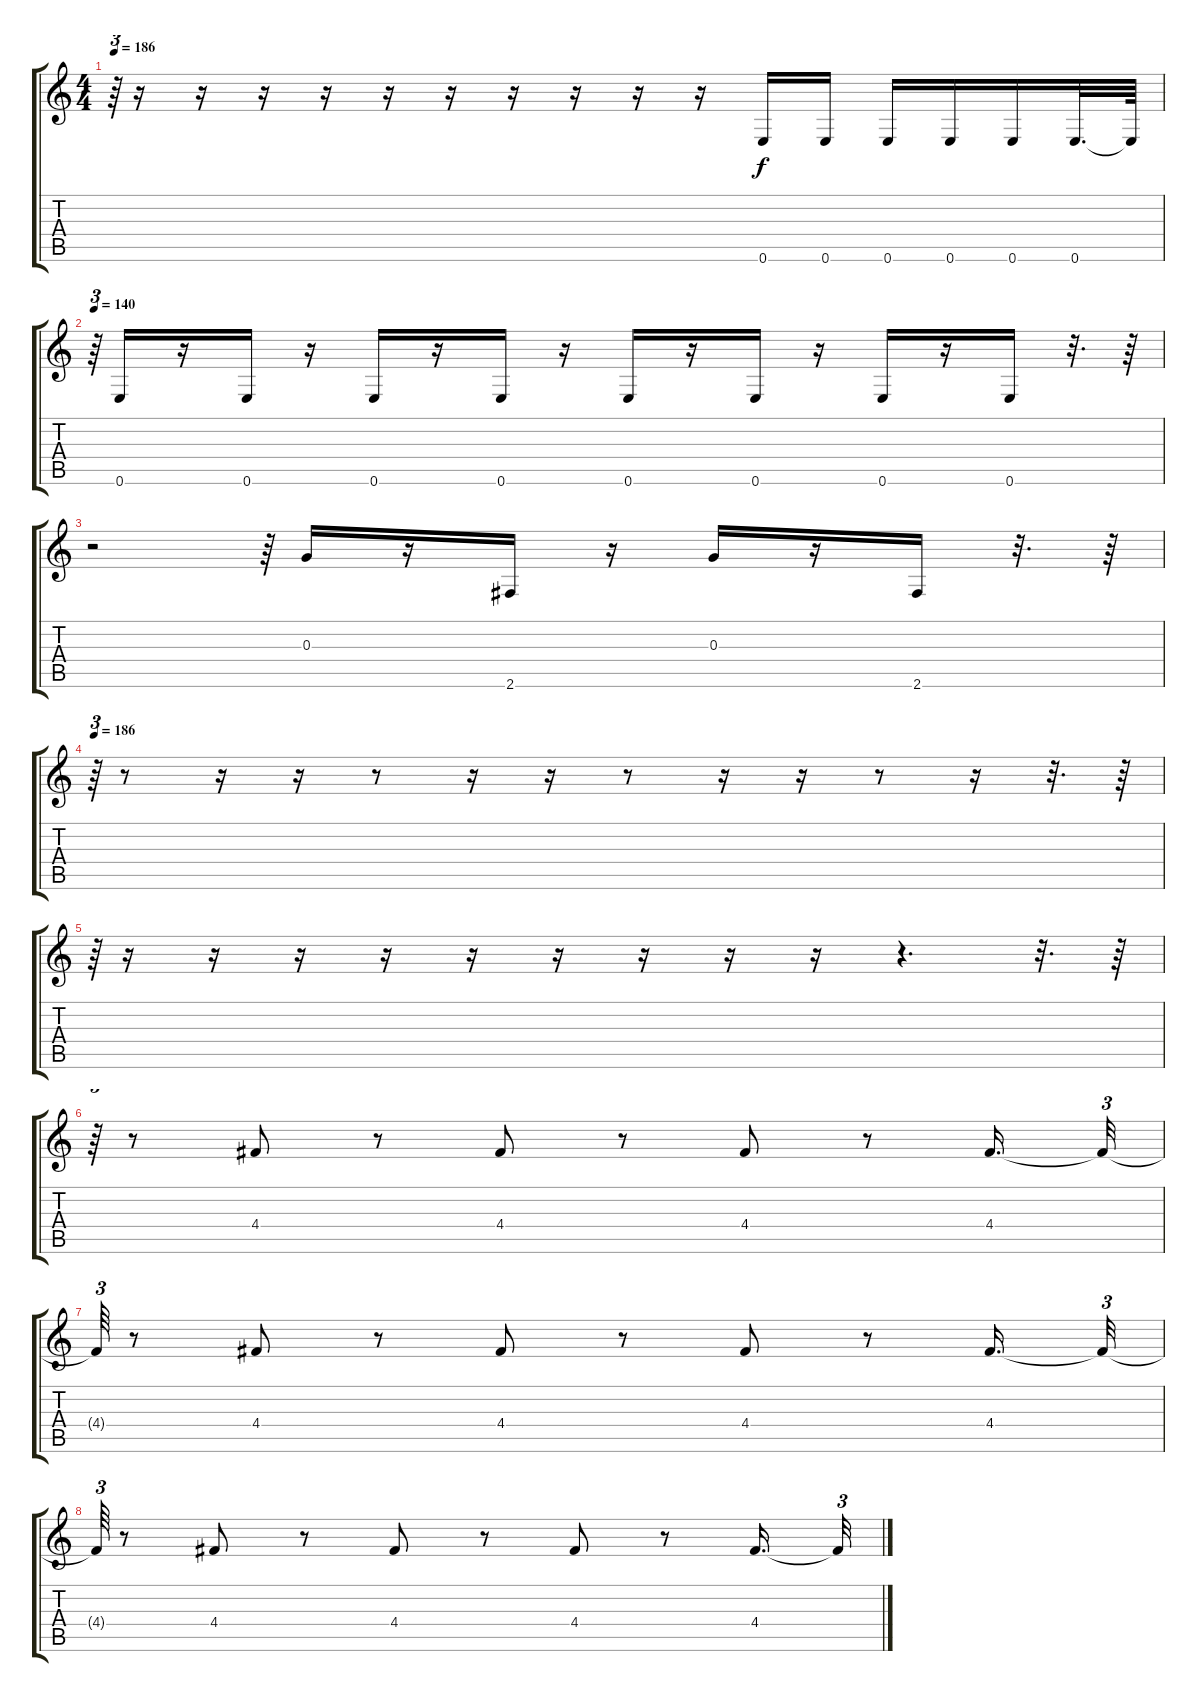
\track "" {instrument acousticguitarsteel}
\staff {score tabs}
\tuning (E4 B3 G3 D3 A2 E2) {hide}
\ts (4 4)
\tempo 186
\clef g2
\ks c
r.64{tu (3 2) dy f} r.16 r.16 r.16 r.16 r.16 r.16 r.16 r.16 r.16 r.16 0.6.16 0.6.16 0.6.16 0.6.16 0.6.16 0.6.32{d} 0.6{t}.64 |
\tempo 140
r.64{tu (3 2)} 0.6.16 r.16 0.6.16 r.16 0.6.16 r.16 0.6.16 r.16 0.6.16 r.16 0.6.16 r.16 0.6.16 r.16 0.6.16 r.32{d} r.64 |
r.2 r.64{tu (3 2)} 0.3.16 r.16 2.6.16 r.16 0.3.16 r.16 2.6.16 r.32{d} r.64 |
\tempo 186
r.64{tu (3 2)} r.8 r.16 r.16 r.8 r.16 r.16 r.8 r.16 r.16 r.8 r.16 r.32{d} r.64 |
r.64{tu (3 2)} r.16 r.16 r.16 r.16 r.16 r.16 r.16 r.16 r.16 r.4{d} r.32{d} r.64 |
r.64{tu (3 2)} r.8 4.4.8 r.8 4.4.8 r.8 4.4.8 r.8 4.4.16{d} 4.4{t}.32{tu (3 2)} |
4.4{t}.64{tu (3 2)} r.8 4.4.8 r.8 4.4.8 r.8 4.4.8 r.8 4.4.16{d} 4.4{t}.32{tu (3 2)} |
4.4{t}.64{tu (3 2)} r.8 4.4.8 r.8 4.4.8 r.8 4.4.8 r.8 4.4.16{d} 4.4{t}.32{tu (3 2)}
